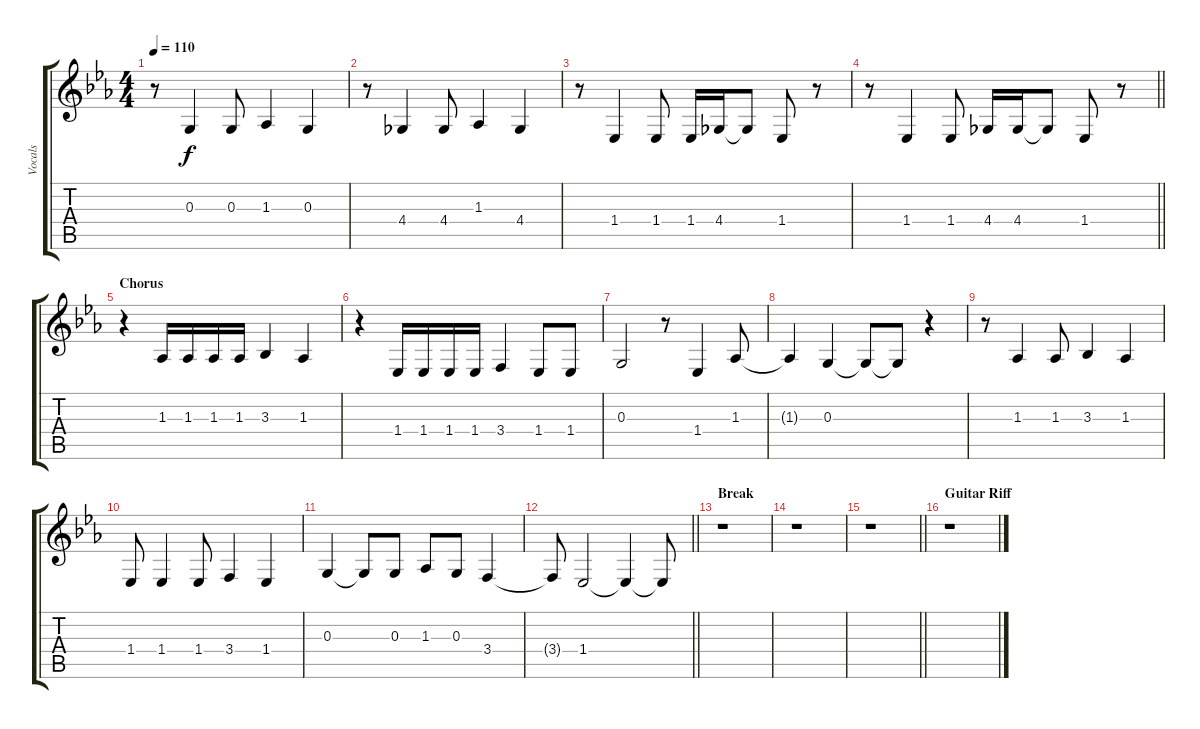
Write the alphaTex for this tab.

\track ("Vocals" "Vocals") {instrument oboe}
\staff {score tabs}
\tuning (E4 B3 G3 D3 A2 E2) {hide}
\ts (4 4)
\tempo 110
\clef g2
\ks eb
r.8{dy f} 0.3.4 0.3.8 1.3.4 0.3.4 |
r.8 4.4.4 4.4.8 1.3.4 4.4.4 |
r.8 1.4.4 1.4.8 1.4.16 4.4.16 4.4{t}.8 1.4.8 r.8 |
\barLineRight lightlight
r.8 1.4.4 1.4.8 4.4.16 4.4.16 4.4{t}.8 1.4.8 r.8 |
\section ("" "Chorus")
r.4 1.3.16 1.3.16 1.3.16 1.3.16 3.3.4 1.3.4 |
r.4 1.4.16 1.4.16 1.4.16 1.4.16 3.4.4 1.4.8 1.4.8 |
0.3.2 r.8 1.4.4 1.3.8 |
1.3{t}.4 0.3.4 0.3{t}.8 0.3{t}.8 r.4 |
r.8 1.3.4 1.3.8 3.3.4 1.3.4 |
1.4.8 1.4.4 1.4.8 3.4.4 1.4.4 |
0.3.4 0.3{t}.8 0.3.8 1.3.8 0.3.8 3.4.4 |
\barLineRight lightlight
3.4{t}.8 1.4.2 1.4{t}.4 1.4{t}.8 |
\section ("" "Break")
r.1 |
r.1 |
\barLineRight lightlight
r.1 |
\section ("" "Guitar Riff")
r.1
